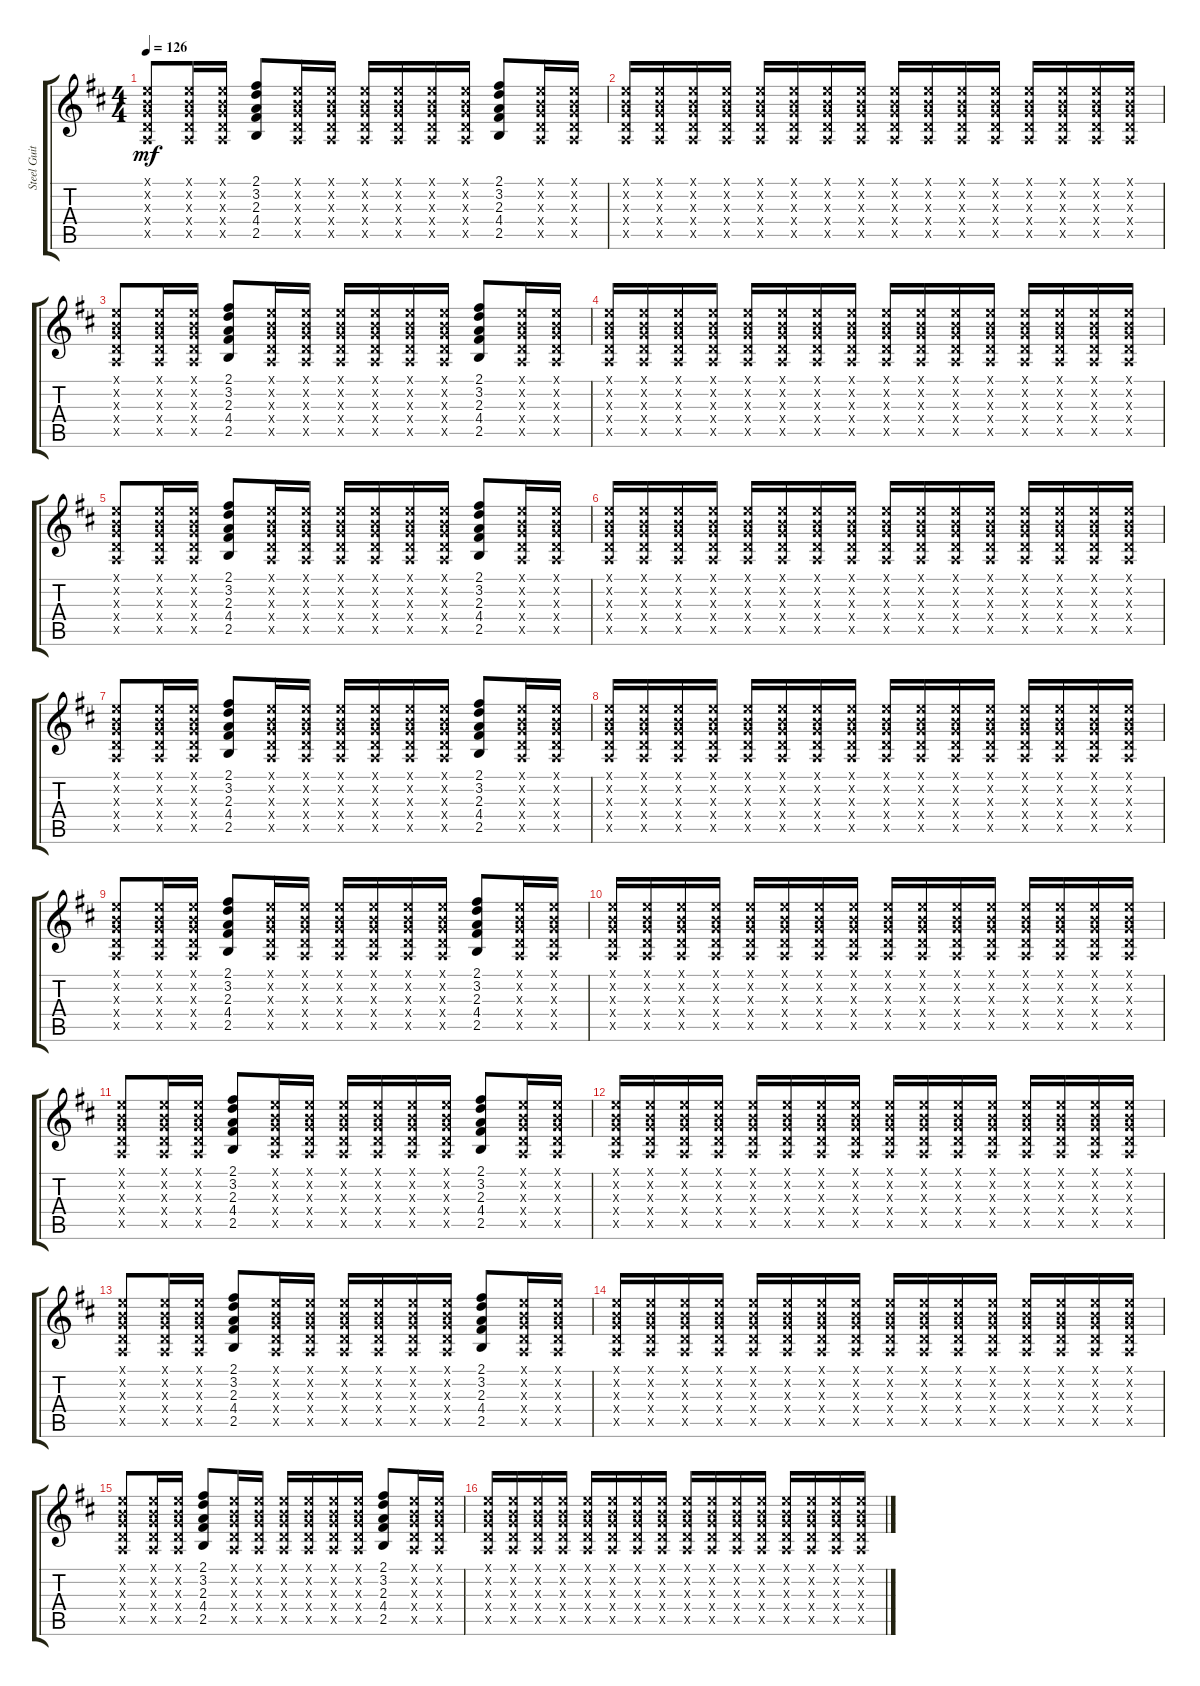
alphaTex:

\track ("Steel Guitar" "Steel Guit") {instrument acousticguitarsteel}
\staff {score tabs}
\tuning (E4 B3 G3 D3 A2 E2) {hide}
\ts (4 4)
\tempo 126
\clef g2
\ks bminor
(0.1{x} 0.2{x} 0.3{x} 0.4{x} 0.5{x}).8{dy mf} (0.1{x} 0.2{x} 0.3{x} 0.4{x} 0.5{x}).16 (0.1{x} 0.2{x} 0.3{x} 0.4{x} 0.5{x}).16 (2.1 3.2 2.3 4.4 2.5).8 (0.1{x} 0.2{x} 0.3{x} 0.4{x} 0.5{x}).16 (0.1{x} 0.2{x} 0.3{x} 0.4{x} 0.5{x}).16 (0.1{x} 0.2{x} 0.3{x} 0.4{x} 0.5{x}).16 (0.1{x} 0.2{x} 0.3{x} 0.4{x} 0.5{x}).16 (0.1{x} 0.2{x} 0.3{x} 0.4{x} 0.5{x}).16 (0.1{x} 0.2{x} 0.3{x} 0.4{x} 0.5{x}).16 (2.1 3.2 2.3 4.4 2.5).8 (0.1{x} 0.2{x} 0.3{x} 0.4{x} 0.5{x}).16 (0.1{x} 0.2{x} 0.3{x} 0.4{x} 0.5{x}).16 |
(0.1{x} 0.2{x} 0.3{x} 0.4{x} 0.5{x}).16 (0.1{x} 0.2{x} 0.3{x} 0.4{x} 0.5{x}).16 (0.1{x} 0.2{x} 0.3{x} 0.4{x} 0.5{x}).16 (0.1{x} 0.2{x} 0.3{x} 0.4{x} 0.5{x}).16 (0.1{x} 0.2{x} 0.3{x} 0.4{x} 0.5{x}).16 (0.1{x} 0.2{x} 0.3{x} 0.4{x} 0.5{x}).16 (0.1{x} 0.2{x} 0.3{x} 0.4{x} 0.5{x}).16 (0.1{x} 0.2{x} 0.3{x} 0.4{x} 0.5{x}).16 (0.1{x} 0.2{x} 0.3{x} 0.4{x} 0.5{x}).16 (0.1{x} 0.2{x} 0.3{x} 0.4{x} 0.5{x}).16 (0.1{x} 0.2{x} 0.3{x} 0.4{x} 0.5{x}).16 (0.1{x} 0.2{x} 0.3{x} 0.4{x} 0.5{x}).16 (0.1{x} 0.2{x} 0.3{x} 0.4{x} 0.5{x}).16 (0.1{x} 0.2{x} 0.3{x} 0.4{x} 0.5{x}).16 (0.1{x} 0.2{x} 0.3{x} 0.4{x} 0.5{x}).16 (0.1{x} 0.2{x} 0.3{x} 0.4{x} 0.5{x}).16 |
(0.1{x} 0.2{x} 0.3{x} 0.4{x} 0.5{x}).8 (0.1{x} 0.2{x} 0.3{x} 0.4{x} 0.5{x}).16 (0.1{x} 0.2{x} 0.3{x} 0.4{x} 0.5{x}).16 (2.1 3.2 2.3 4.4 2.5).8 (0.1{x} 0.2{x} 0.3{x} 0.4{x} 0.5{x}).16 (0.1{x} 0.2{x} 0.3{x} 0.4{x} 0.5{x}).16 (0.1{x} 0.2{x} 0.3{x} 0.4{x} 0.5{x}).16 (0.1{x} 0.2{x} 0.3{x} 0.4{x} 0.5{x}).16 (0.1{x} 0.2{x} 0.3{x} 0.4{x} 0.5{x}).16 (0.1{x} 0.2{x} 0.3{x} 0.4{x} 0.5{x}).16 (2.1 3.2 2.3 4.4 2.5).8 (0.1{x} 0.2{x} 0.3{x} 0.4{x} 0.5{x}).16 (0.1{x} 0.2{x} 0.3{x} 0.4{x} 0.5{x}).16 |
(0.1{x} 0.2{x} 0.3{x} 0.4{x} 0.5{x}).16 (0.1{x} 0.2{x} 0.3{x} 0.4{x} 0.5{x}).16 (0.1{x} 0.2{x} 0.3{x} 0.4{x} 0.5{x}).16 (0.1{x} 0.2{x} 0.3{x} 0.4{x} 0.5{x}).16 (0.1{x} 0.2{x} 0.3{x} 0.4{x} 0.5{x}).16 (0.1{x} 0.2{x} 0.3{x} 0.4{x} 0.5{x}).16 (0.1{x} 0.2{x} 0.3{x} 0.4{x} 0.5{x}).16 (0.1{x} 0.2{x} 0.3{x} 0.4{x} 0.5{x}).16 (0.1{x} 0.2{x} 0.3{x} 0.4{x} 0.5{x}).16 (0.1{x} 0.2{x} 0.3{x} 0.4{x} 0.5{x}).16 (0.1{x} 0.2{x} 0.3{x} 0.4{x} 0.5{x}).16 (0.1{x} 0.2{x} 0.3{x} 0.4{x} 0.5{x}).16 (0.1{x} 0.2{x} 0.3{x} 0.4{x} 0.5{x}).16 (0.1{x} 0.2{x} 0.3{x} 0.4{x} 0.5{x}).16 (0.1{x} 0.2{x} 0.3{x} 0.4{x} 0.5{x}).16 (0.1{x} 0.2{x} 0.3{x} 0.4{x} 0.5{x}).16 |
(0.1{x} 0.2{x} 0.3{x} 0.4{x} 0.5{x}).8 (0.1{x} 0.2{x} 0.3{x} 0.4{x} 0.5{x}).16 (0.1{x} 0.2{x} 0.3{x} 0.4{x} 0.5{x}).16 (2.1 3.2 2.3 4.4 2.5).8 (0.1{x} 0.2{x} 0.3{x} 0.4{x} 0.5{x}).16 (0.1{x} 0.2{x} 0.3{x} 0.4{x} 0.5{x}).16 (0.1{x} 0.2{x} 0.3{x} 0.4{x} 0.5{x}).16 (0.1{x} 0.2{x} 0.3{x} 0.4{x} 0.5{x}).16 (0.1{x} 0.2{x} 0.3{x} 0.4{x} 0.5{x}).16 (0.1{x} 0.2{x} 0.3{x} 0.4{x} 0.5{x}).16 (2.1 3.2 2.3 4.4 2.5).8 (0.1{x} 0.2{x} 0.3{x} 0.4{x} 0.5{x}).16 (0.1{x} 0.2{x} 0.3{x} 0.4{x} 0.5{x}).16 |
(0.1{x} 0.2{x} 0.3{x} 0.4{x} 0.5{x}).16 (0.1{x} 0.2{x} 0.3{x} 0.4{x} 0.5{x}).16 (0.1{x} 0.2{x} 0.3{x} 0.4{x} 0.5{x}).16 (0.1{x} 0.2{x} 0.3{x} 0.4{x} 0.5{x}).16 (0.1{x} 0.2{x} 0.3{x} 0.4{x} 0.5{x}).16 (0.1{x} 0.2{x} 0.3{x} 0.4{x} 0.5{x}).16 (0.1{x} 0.2{x} 0.3{x} 0.4{x} 0.5{x}).16 (0.1{x} 0.2{x} 0.3{x} 0.4{x} 0.5{x}).16 (0.1{x} 0.2{x} 0.3{x} 0.4{x} 0.5{x}).16 (0.1{x} 0.2{x} 0.3{x} 0.4{x} 0.5{x}).16 (0.1{x} 0.2{x} 0.3{x} 0.4{x} 0.5{x}).16 (0.1{x} 0.2{x} 0.3{x} 0.4{x} 0.5{x}).16 (0.1{x} 0.2{x} 0.3{x} 0.4{x} 0.5{x}).16 (0.1{x} 0.2{x} 0.3{x} 0.4{x} 0.5{x}).16 (0.1{x} 0.2{x} 0.3{x} 0.4{x} 0.5{x}).16 (0.1{x} 0.2{x} 0.3{x} 0.4{x} 0.5{x}).16 |
(0.1{x} 0.2{x} 0.3{x} 0.4{x} 0.5{x}).8 (0.1{x} 0.2{x} 0.3{x} 0.4{x} 0.5{x}).16 (0.1{x} 0.2{x} 0.3{x} 0.4{x} 0.5{x}).16 (2.1 3.2 2.3 4.4 2.5).8 (0.1{x} 0.2{x} 0.3{x} 0.4{x} 0.5{x}).16 (0.1{x} 0.2{x} 0.3{x} 0.4{x} 0.5{x}).16 (0.1{x} 0.2{x} 0.3{x} 0.4{x} 0.5{x}).16 (0.1{x} 0.2{x} 0.3{x} 0.4{x} 0.5{x}).16 (0.1{x} 0.2{x} 0.3{x} 0.4{x} 0.5{x}).16 (0.1{x} 0.2{x} 0.3{x} 0.4{x} 0.5{x}).16 (2.1 3.2 2.3 4.4 2.5).8 (0.1{x} 0.2{x} 0.3{x} 0.4{x} 0.5{x}).16 (0.1{x} 0.2{x} 0.3{x} 0.4{x} 0.5{x}).16 |
(0.1{x} 0.2{x} 0.3{x} 0.4{x} 0.5{x}).16 (0.1{x} 0.2{x} 0.3{x} 0.4{x} 0.5{x}).16 (0.1{x} 0.2{x} 0.3{x} 0.4{x} 0.5{x}).16 (0.1{x} 0.2{x} 0.3{x} 0.4{x} 0.5{x}).16 (0.1{x} 0.2{x} 0.3{x} 0.4{x} 0.5{x}).16 (0.1{x} 0.2{x} 0.3{x} 0.4{x} 0.5{x}).16 (0.1{x} 0.2{x} 0.3{x} 0.4{x} 0.5{x}).16 (0.1{x} 0.2{x} 0.3{x} 0.4{x} 0.5{x}).16 (0.1{x} 0.2{x} 0.3{x} 0.4{x} 0.5{x}).16 (0.1{x} 0.2{x} 0.3{x} 0.4{x} 0.5{x}).16 (0.1{x} 0.2{x} 0.3{x} 0.4{x} 0.5{x}).16 (0.1{x} 0.2{x} 0.3{x} 0.4{x} 0.5{x}).16 (0.1{x} 0.2{x} 0.3{x} 0.4{x} 0.5{x}).16 (0.1{x} 0.2{x} 0.3{x} 0.4{x} 0.5{x}).16 (0.1{x} 0.2{x} 0.3{x} 0.4{x} 0.5{x}).16 (0.1{x} 0.2{x} 0.3{x} 0.4{x} 0.5{x}).16 |
(0.1{x} 0.2{x} 0.3{x} 0.4{x} 0.5{x}).8 (0.1{x} 0.2{x} 0.3{x} 0.4{x} 0.5{x}).16 (0.1{x} 0.2{x} 0.3{x} 0.4{x} 0.5{x}).16 (2.1 3.2 2.3 4.4 2.5).8 (0.1{x} 0.2{x} 0.3{x} 0.4{x} 0.5{x}).16 (0.1{x} 0.2{x} 0.3{x} 0.4{x} 0.5{x}).16 (0.1{x} 0.2{x} 0.3{x} 0.4{x} 0.5{x}).16 (0.1{x} 0.2{x} 0.3{x} 0.4{x} 0.5{x}).16 (0.1{x} 0.2{x} 0.3{x} 0.4{x} 0.5{x}).16 (0.1{x} 0.2{x} 0.3{x} 0.4{x} 0.5{x}).16 (2.1 3.2 2.3 4.4 2.5).8 (0.1{x} 0.2{x} 0.3{x} 0.4{x} 0.5{x}).16 (0.1{x} 0.2{x} 0.3{x} 0.4{x} 0.5{x}).16 |
(0.1{x} 0.2{x} 0.3{x} 0.4{x} 0.5{x}).16 (0.1{x} 0.2{x} 0.3{x} 0.4{x} 0.5{x}).16 (0.1{x} 0.2{x} 0.3{x} 0.4{x} 0.5{x}).16 (0.1{x} 0.2{x} 0.3{x} 0.4{x} 0.5{x}).16 (0.1{x} 0.2{x} 0.3{x} 0.4{x} 0.5{x}).16 (0.1{x} 0.2{x} 0.3{x} 0.4{x} 0.5{x}).16 (0.1{x} 0.2{x} 0.3{x} 0.4{x} 0.5{x}).16 (0.1{x} 0.2{x} 0.3{x} 0.4{x} 0.5{x}).16 (0.1{x} 0.2{x} 0.3{x} 0.4{x} 0.5{x}).16 (0.1{x} 0.2{x} 0.3{x} 0.4{x} 0.5{x}).16 (0.1{x} 0.2{x} 0.3{x} 0.4{x} 0.5{x}).16 (0.1{x} 0.2{x} 0.3{x} 0.4{x} 0.5{x}).16 (0.1{x} 0.2{x} 0.3{x} 0.4{x} 0.5{x}).16 (0.1{x} 0.2{x} 0.3{x} 0.4{x} 0.5{x}).16 (0.1{x} 0.2{x} 0.3{x} 0.4{x} 0.5{x}).16 (0.1{x} 0.2{x} 0.3{x} 0.4{x} 0.5{x}).16 |
(0.1{x} 0.2{x} 0.3{x} 0.4{x} 0.5{x}).8 (0.1{x} 0.2{x} 0.3{x} 0.4{x} 0.5{x}).16 (0.1{x} 0.2{x} 0.3{x} 0.4{x} 0.5{x}).16 (2.1 3.2 2.3 4.4 2.5).8 (0.1{x} 0.2{x} 0.3{x} 0.4{x} 0.5{x}).16 (0.1{x} 0.2{x} 0.3{x} 0.4{x} 0.5{x}).16 (0.1{x} 0.2{x} 0.3{x} 0.4{x} 0.5{x}).16 (0.1{x} 0.2{x} 0.3{x} 0.4{x} 0.5{x}).16 (0.1{x} 0.2{x} 0.3{x} 0.4{x} 0.5{x}).16 (0.1{x} 0.2{x} 0.3{x} 0.4{x} 0.5{x}).16 (2.1 3.2 2.3 4.4 2.5).8 (0.1{x} 0.2{x} 0.3{x} 0.4{x} 0.5{x}).16 (0.1{x} 0.2{x} 0.3{x} 0.4{x} 0.5{x}).16 |
(0.1{x} 0.2{x} 0.3{x} 0.4{x} 0.5{x}).16 (0.1{x} 0.2{x} 0.3{x} 0.4{x} 0.5{x}).16 (0.1{x} 0.2{x} 0.3{x} 0.4{x} 0.5{x}).16 (0.1{x} 0.2{x} 0.3{x} 0.4{x} 0.5{x}).16 (0.1{x} 0.2{x} 0.3{x} 0.4{x} 0.5{x}).16 (0.1{x} 0.2{x} 0.3{x} 0.4{x} 0.5{x}).16 (0.1{x} 0.2{x} 0.3{x} 0.4{x} 0.5{x}).16 (0.1{x} 0.2{x} 0.3{x} 0.4{x} 0.5{x}).16 (0.1{x} 0.2{x} 0.3{x} 0.4{x} 0.5{x}).16 (0.1{x} 0.2{x} 0.3{x} 0.4{x} 0.5{x}).16 (0.1{x} 0.2{x} 0.3{x} 0.4{x} 0.5{x}).16 (0.1{x} 0.2{x} 0.3{x} 0.4{x} 0.5{x}).16 (0.1{x} 0.2{x} 0.3{x} 0.4{x} 0.5{x}).16 (0.1{x} 0.2{x} 0.3{x} 0.4{x} 0.5{x}).16 (0.1{x} 0.2{x} 0.3{x} 0.4{x} 0.5{x}).16 (0.1{x} 0.2{x} 0.3{x} 0.4{x} 0.5{x}).16 |
(0.1{x} 0.2{x} 0.3{x} 0.4{x} 0.5{x}).8 (0.1{x} 0.2{x} 0.3{x} 0.4{x} 0.5{x}).16 (0.1{x} 0.2{x} 0.3{x} 0.4{x} 0.5{x}).16 (2.1 3.2 2.3 4.4 2.5).8 (0.1{x} 0.2{x} 0.3{x} 0.4{x} 0.5{x}).16 (0.1{x} 0.2{x} 0.3{x} 0.4{x} 0.5{x}).16 (0.1{x} 0.2{x} 0.3{x} 0.4{x} 0.5{x}).16 (0.1{x} 0.2{x} 0.3{x} 0.4{x} 0.5{x}).16 (0.1{x} 0.2{x} 0.3{x} 0.4{x} 0.5{x}).16 (0.1{x} 0.2{x} 0.3{x} 0.4{x} 0.5{x}).16 (2.1 3.2 2.3 4.4 2.5).8 (0.1{x} 0.2{x} 0.3{x} 0.4{x} 0.5{x}).16 (0.1{x} 0.2{x} 0.3{x} 0.4{x} 0.5{x}).16 |
(0.1{x} 0.2{x} 0.3{x} 0.4{x} 0.5{x}).16 (0.1{x} 0.2{x} 0.3{x} 0.4{x} 0.5{x}).16 (0.1{x} 0.2{x} 0.3{x} 0.4{x} 0.5{x}).16 (0.1{x} 0.2{x} 0.3{x} 0.4{x} 0.5{x}).16 (0.1{x} 0.2{x} 0.3{x} 0.4{x} 0.5{x}).16 (0.1{x} 0.2{x} 0.3{x} 0.4{x} 0.5{x}).16 (0.1{x} 0.2{x} 0.3{x} 0.4{x} 0.5{x}).16 (0.1{x} 0.2{x} 0.3{x} 0.4{x} 0.5{x}).16 (0.1{x} 0.2{x} 0.3{x} 0.4{x} 0.5{x}).16 (0.1{x} 0.2{x} 0.3{x} 0.4{x} 0.5{x}).16 (0.1{x} 0.2{x} 0.3{x} 0.4{x} 0.5{x}).16 (0.1{x} 0.2{x} 0.3{x} 0.4{x} 0.5{x}).16 (0.1{x} 0.2{x} 0.3{x} 0.4{x} 0.5{x}).16 (0.1{x} 0.2{x} 0.3{x} 0.4{x} 0.5{x}).16 (0.1{x} 0.2{x} 0.3{x} 0.4{x} 0.5{x}).16 (0.1{x} 0.2{x} 0.3{x} 0.4{x} 0.5{x}).16 |
(0.1{x} 0.2{x} 0.3{x} 0.4{x} 0.5{x}).8 (0.1{x} 0.2{x} 0.3{x} 0.4{x} 0.5{x}).16 (0.1{x} 0.2{x} 0.3{x} 0.4{x} 0.5{x}).16 (2.1 3.2 2.3 4.4 2.5).8 (0.1{x} 0.2{x} 0.3{x} 0.4{x} 0.5{x}).16 (0.1{x} 0.2{x} 0.3{x} 0.4{x} 0.5{x}).16 (0.1{x} 0.2{x} 0.3{x} 0.4{x} 0.5{x}).16 (0.1{x} 0.2{x} 0.3{x} 0.4{x} 0.5{x}).16 (0.1{x} 0.2{x} 0.3{x} 0.4{x} 0.5{x}).16 (0.1{x} 0.2{x} 0.3{x} 0.4{x} 0.5{x}).16 (2.1 3.2 2.3 4.4 2.5).8 (0.1{x} 0.2{x} 0.3{x} 0.4{x} 0.5{x}).16 (0.1{x} 0.2{x} 0.3{x} 0.4{x} 0.5{x}).16 |
(0.1{x} 0.2{x} 0.3{x} 0.4{x} 0.5{x}).16 (0.1{x} 0.2{x} 0.3{x} 0.4{x} 0.5{x}).16 (0.1{x} 0.2{x} 0.3{x} 0.4{x} 0.5{x}).16 (0.1{x} 0.2{x} 0.3{x} 0.4{x} 0.5{x}).16 (0.1{x} 0.2{x} 0.3{x} 0.4{x} 0.5{x}).16 (0.1{x} 0.2{x} 0.3{x} 0.4{x} 0.5{x}).16 (0.1{x} 0.2{x} 0.3{x} 0.4{x} 0.5{x}).16 (0.1{x} 0.2{x} 0.3{x} 0.4{x} 0.5{x}).16 (0.1{x} 0.2{x} 0.3{x} 0.4{x} 0.5{x}).16 (0.1{x} 0.2{x} 0.3{x} 0.4{x} 0.5{x}).16 (0.1{x} 0.2{x} 0.3{x} 0.4{x} 0.5{x}).16 (0.1{x} 0.2{x} 0.3{x} 0.4{x} 0.5{x}).16 (0.1{x} 0.2{x} 0.3{x} 0.4{x} 0.5{x}).16 (0.1{x} 0.2{x} 0.3{x} 0.4{x} 0.5{x}).16 (0.1{x} 0.2{x} 0.3{x} 0.4{x} 0.5{x}).16 (0.1{x} 0.2{x} 0.3{x} 0.4{x} 0.5{x}).16
